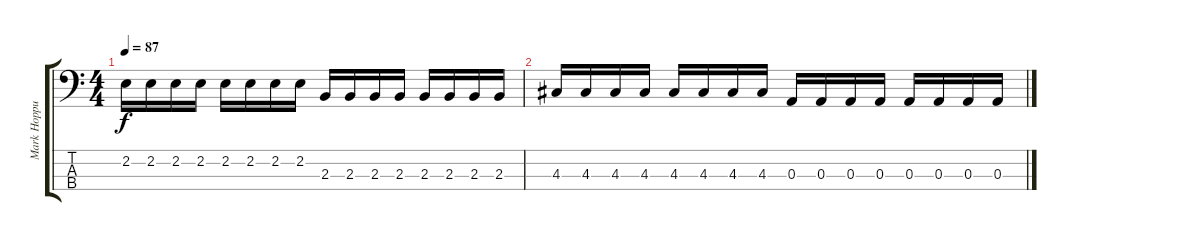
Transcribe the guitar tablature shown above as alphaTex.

\track ("Mark Hoppus" "Mark Hoppu") {instrument electricbasspick}
\staff {score tabs}
\tuning (G2 D2 A1 E1) {hide}
\ts (4 4)
\tempo 87
\clef f4
\ks c
2.2.16{dy f} 2.2.16 2.2.16 2.2.16 2.2.16 2.2.16 2.2.16 2.2.16 2.3.16 2.3.16 2.3.16 2.3.16 2.3.16 2.3.16 2.3.16 2.3.16 |
4.3.16 4.3.16 4.3.16 4.3.16 4.3.16 4.3.16 4.3.16 4.3.16 0.3.16 0.3.16 0.3.16 0.3.16 0.3.16 0.3.16 0.3.16 0.3.16
